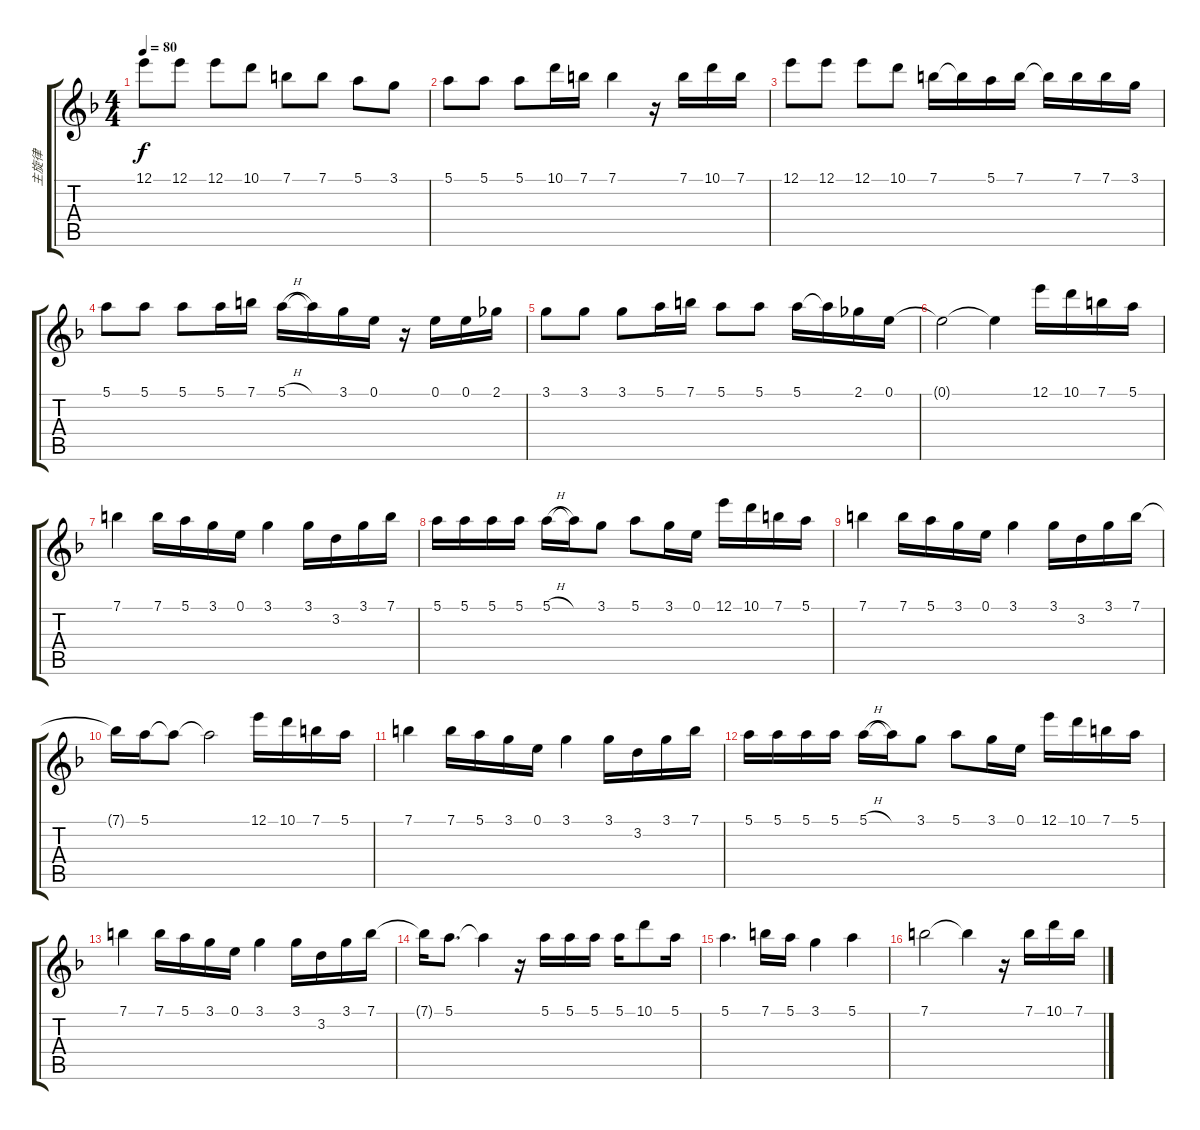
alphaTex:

\track ("主旋律" "主旋律") {instrument acousticguitarsteel}
\staff {score tabs}
\tuning (E4 B3 G3 D3 A2 E2) {hide}
\ts (4 4)
\tempo 80
\clef g2
\ks f
12.1.8{dy f} 12.1.8 12.1.8 10.1.8 7.1.8 7.1.8 5.1.8 3.1.8 |
5.1.8 5.1.8 5.1.8 10.1.16 7.1.16 7.1.4 r.16 7.1.16 10.1.16 7.1.16 |
12.1.8 12.1.8 12.1.8 10.1.8 7.1.16 7.1{t}.16 5.1.16 7.1.16 7.1{t}.16 7.1.16 7.1.16 3.1.16 |
5.1.8 5.1.8 5.1.8 5.1.16 7.1.16 5.1{h}.16 5.1{t}.16 3.1.16 0.1.16 r.16 0.1.16 0.1.16 2.1.16 |
3.1.8 3.1.8 3.1.8 5.1.16 7.1.16 5.1.8 5.1.8 5.1.16 5.1{t}.16 2.1.16 0.1.16 |
0.1{t}.2 0.1{t}.4 12.1.16 10.1.16 7.1.16 5.1.16 |
7.1.4 7.1.16 5.1.16 3.1.16 0.1.16 3.1.4 3.1.16 3.2.16 3.1.16 7.1.16 |
5.1.16 5.1.16 5.1.16 5.1.16 5.1{h}.16 5.1{t}.16 3.1.8 5.1.8 3.1.16 0.1.16 12.1.16 10.1.16 7.1.16 5.1.16 |
7.1.4 7.1.16 5.1.16 3.1.16 0.1.16 3.1.4 3.1.16 3.2.16 3.1.16 7.1.16 |
7.1{t}.16 5.1.16 5.1{t}.8 5.1{t}.2 12.1.16 10.1.16 7.1.16 5.1.16 |
7.1.4 7.1.16 5.1.16 3.1.16 0.1.16 3.1.4 3.1.16 3.2.16 3.1.16 7.1.16 |
5.1.16 5.1.16 5.1.16 5.1.16 5.1{h}.16 5.1{t}.16 3.1.8 5.1.8 3.1.16 0.1.16 12.1.16 10.1.16 7.1.16 5.1.16 |
7.1.4 7.1.16 5.1.16 3.1.16 0.1.16 3.1.4 3.1.16 3.2.16 3.1.16 7.1.16 |
7.1{t}.16 5.1.8{d} 5.1{t}.4 r.16 5.1.16 5.1.16 5.1.16 5.1.16 10.1.8 5.1.16 |
5.1.4{d} 7.1.16 5.1.16 3.1.4 5.1.4 |
7.1.2 7.1{t}.4 r.16 7.1.16 10.1.16 7.1.16
